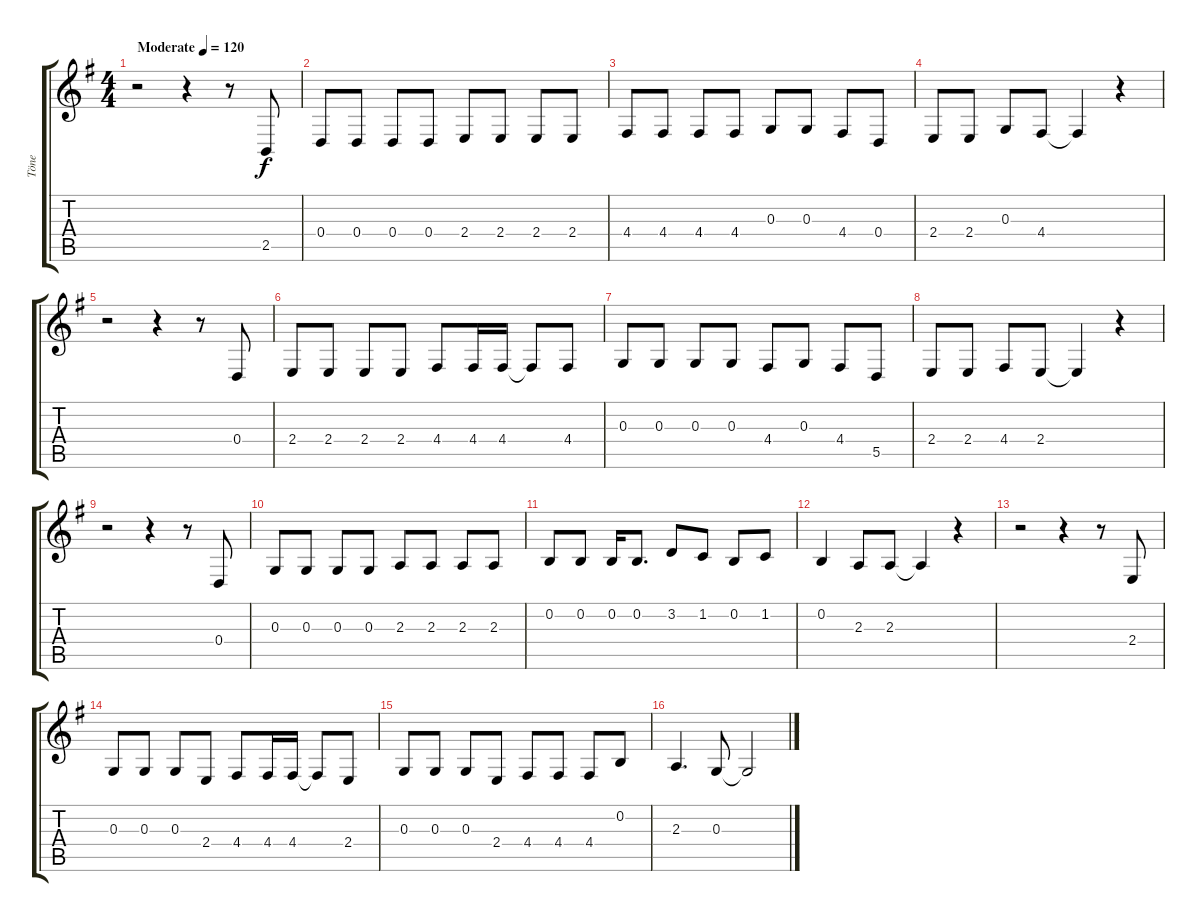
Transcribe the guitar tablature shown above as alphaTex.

\track ("Töne" "Töne") {instrument fx8scifi}
\staff {score tabs}
\tuning (E4 B3 G3 D3 A2 E2) {hide}
\ts (4 4)
\tempo (120 "Moderate")
\clef g2
\ks g
r.2{dy f instrument fx8scifi} r.4 r.8 2.5.8 |
0.4.8 0.4.8 0.4.8 0.4.8 2.4.8 2.4.8 2.4.8 2.4.8 |
4.4.8 4.4.8 4.4.8 4.4.8 0.3.8 0.3.8 4.4.8 0.4.8 |
2.4.8 2.4.8 0.3.8 4.4.8 4.4{t}.4 r.4 |
r.2 r.4 r.8 0.4.8 |
2.4.8 2.4.8 2.4.8 2.4.8 4.4.8 4.4.16 4.4.16 4.4{t}.8 4.4.8 |
0.3.8 0.3.8 0.3.8 0.3.8 4.4.8 0.3.8 4.4.8 5.5.8 |
2.4.8 2.4.8 4.4.8 2.4.8 2.4{t}.4 r.4 |
r.2 r.4 r.8 0.4.8 |
0.3.8 0.3.8 0.3.8 0.3.8 2.3.8 2.3.8 2.3.8 2.3.8 |
0.2.8 0.2.8 0.2.16 0.2.8{d} 3.2.8 1.2.8 0.2.8 1.2.8 |
0.2.4 2.3.8 2.3.8 2.3{t}.4 r.4 |
r.2 r.4 r.8 2.4.8 |
0.3.8 0.3.8 0.3.8 2.4.8 4.4.8 4.4.16 4.4.16 4.4{t}.8 2.4.8 |
0.3.8 0.3.8 0.3.8 2.4.8 4.4.8 4.4.8 4.4.8 0.2.8 |
2.3.4{d} 0.3.8 0.3{t}.2
